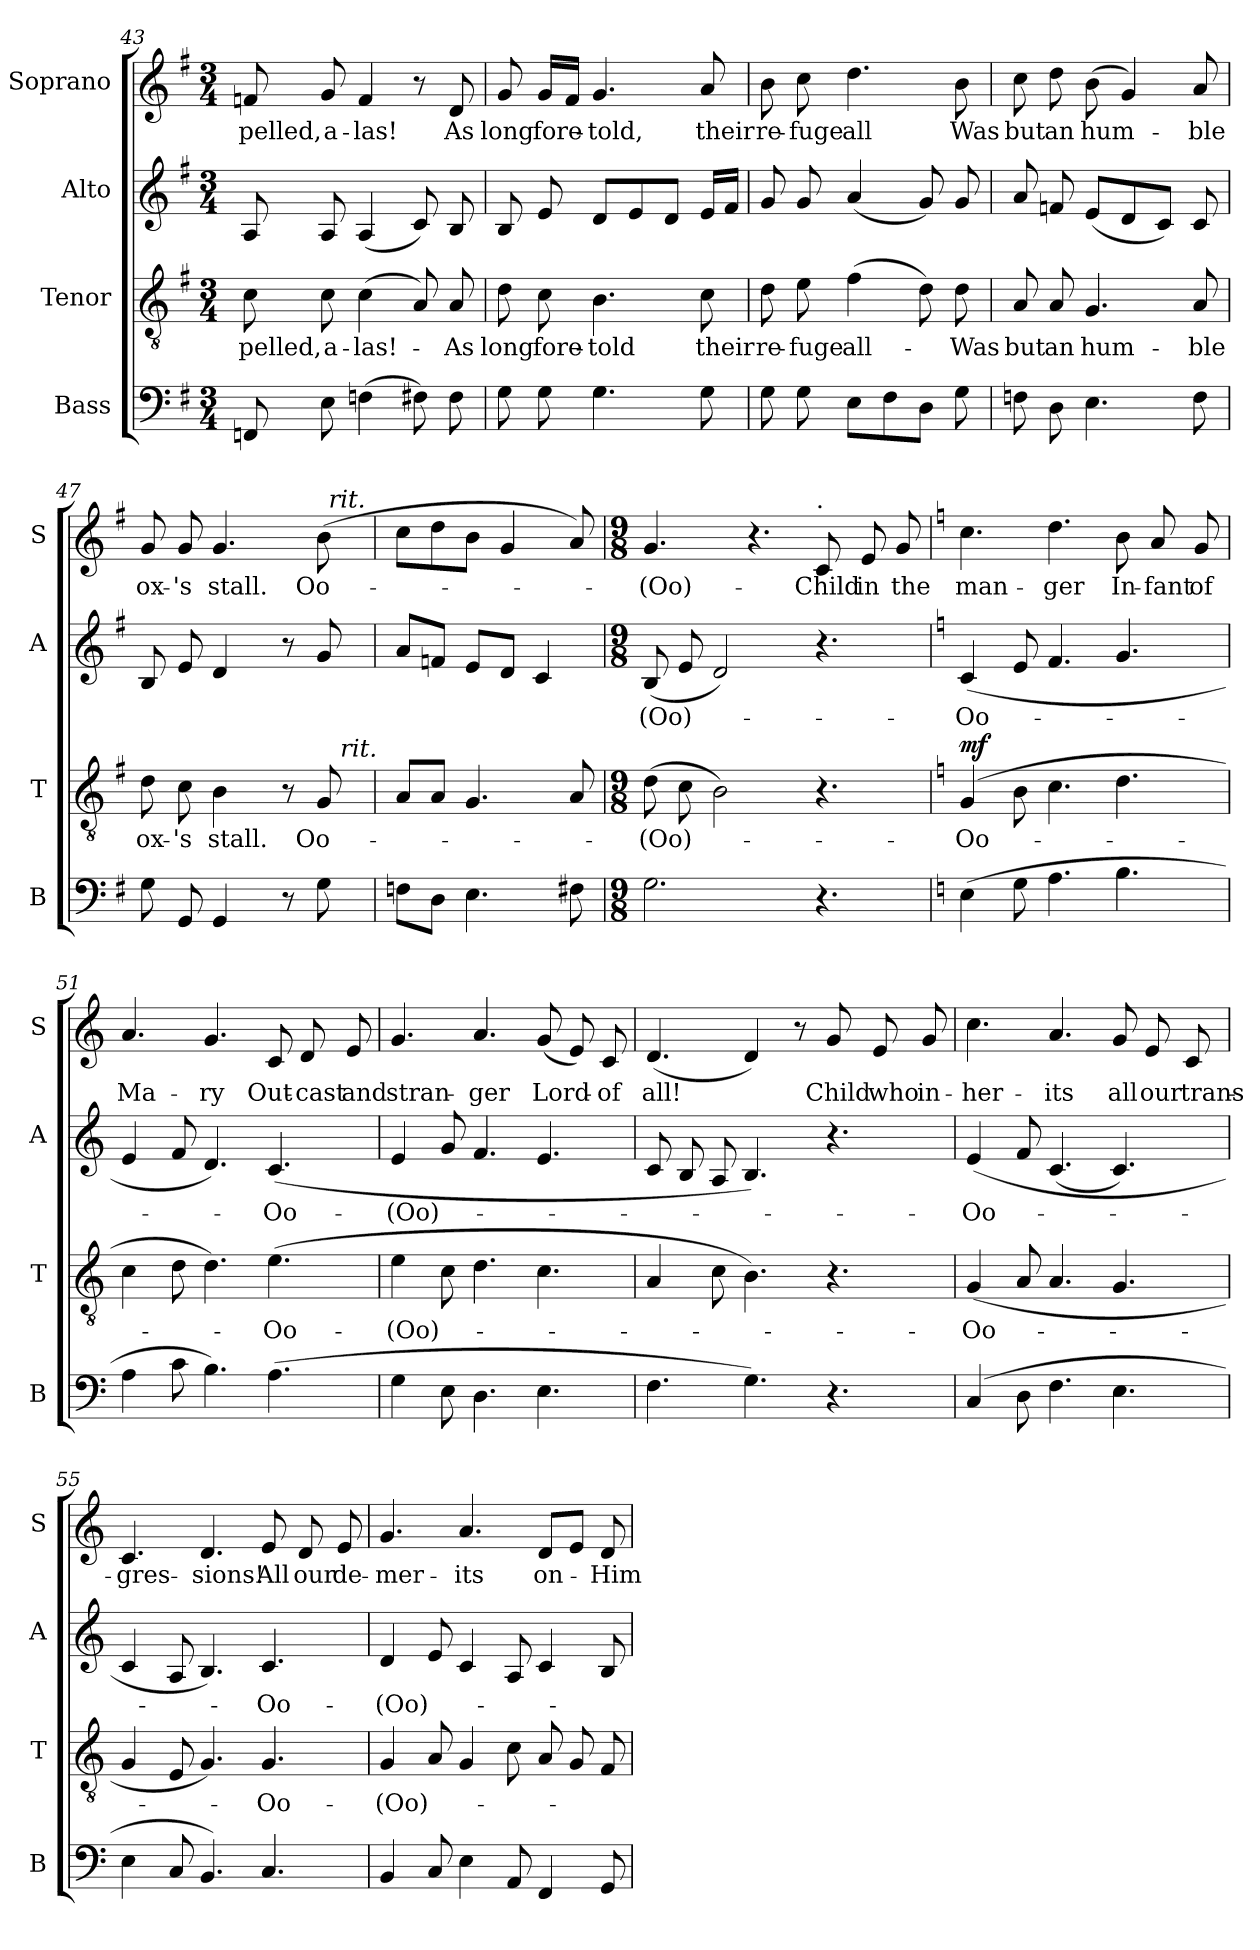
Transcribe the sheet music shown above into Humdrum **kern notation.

**kern	**kern	**text	**dynam	**kern	**text	**kern	**text
*part4	*part3	*part3	*part3	*part2	*part2	*part1	*part1
*staff4	*staff3	*staff3	*staff3	*staff2	*staff2	*staff1	*staff1
*I"Bass	*I"Tenor	*	*	*I"Alto	*	*I"Soprano	*
*I'B	*I'T	*	*	*I'A	*	*I'S	*
*clefF4	*clefGv2	*	*	*clefG2	*	*clefG2	*
*k[f#]	*k[f#]	*	*	*k[f#]	*	*k[f#]	*
*G:	*G:	*	*	*G:	*	*G:	*
*M3/4	*M3/4	*	*	*M3/4	*	*M3/4	*
=43	=43	=43	=43	=43	=43	=43	=43
!	!	!LO:LY:b	!	!	!	!	!LO:LY:b
8FFn/	8c\	-pelled,	.	8A/	.	8fn/	-pelled,
!	!	!LO:LY:b	!	!	!	!	!LO:LY:b
8E\	8c\	a-	.	8A/	.	8g/	a-
!	!	!LO:LY:b	!	!	!	!	!LO:LY:b
(>4Fn\	(>4c\	-las!-	.	(<4A/	.	4f/	-las!
8F#X\)	8A/)	.	.	8c/)	.	8r	.
!	!	!LO:LY:b	!	!	!	!	!LO:LY:b
8F#\	8A/	-As	.	8B/	.	8d/	As
=44	=44	=44	=44	=44	=44	=44	=44
!	!	!LO:LY:b	!	!	!	!	!LO:LY:b
8G\	8d\	long	.	8B/	.	8g/	long
!	!	!LO:LY:b	!	!	!	!	!LO:LY:b
8G\	8c\	fore-	.	8e/	.	16g/LL	fore-
.	.	.	.	.	.	16f#/JJ	.
!	!	!LO:LY:b	!	!	!	!	!LO:LY:b
4.G\	4.B\	-told	.	8d/L	.	4.g/	-told,
.	.	.	.	8e/	.	.	.
.	.	.	.	8d/J	.	.	.
!	!	!LO:LY:b	!	!	!	!	!LO:LY:b
8G\	8c\	their	.	16e/LL	.	8a/	their
.	.	.	.	16f#/JJ	.	.	.
!!LO:LB:g=z
=45	=45	=45	=45	=45	=45	=45	=45
!	!	!LO:LY:b	!	!	!	!	!LO:LY:b
8G\	8d\	re-	.	8g/	.	8b\	re-
!	!	!LO:LY:b	!	!	!	!	!LO:LY:b
8G\	8e\	-fuge	.	8g/	.	8cc\	-fuge
!	!	!LO:LY:b	!	!	!	!	!LO:LY:b
8E\L	(>4f#\	all-	.	(<4a/	.	4.dd\	all
8F#\	.	.	.	.	.	.	.
8D\J	8d\)	.	.	8g/)	.	.	.
!	!	!LO:LY:b	!	!	!	!	!LO:LY:b
8G\	8d\	-Was	.	8g/	.	8b\	Was
=46	=46	=46	=46	=46	=46	=46	=46
!	!	!LO:LY:b	!	!	!	!	!LO:LY:b
8Fn\	8A/	but	.	8a/	.	8cc\	but
!	!	!LO:LY:b	!	!	!	!	!LO:LY:b
8D\	8A/	an	.	8fn/	.	8dd\	an
!	!	!LO:LY:b	!	!	!	!	!LO:LY:b
4.E\	4.G/	hum-	.	(<8e/L	.	(>8b\	hum-
.	.	.	.	8d/	.	4g/)	.
.	.	.	.	8c/J)	.	.	.
!	!	!LO:LY:b	!	!	!	!	!LO:LY:b
8F\	8A/	-ble	.	8c/	.	8a/	-ble
=47	=47	=47	=47	=47	=47	=47	=47
!	!	!LO:LY:b	!	!	!	!	!LO:LY:b
*	*^	*	*	*	*	*^	*
8G\	8d\	3%2ryy	ox-	.	8B/	.	8g/	3ryy	ox-
!	!	!	!LO:LY:b	!	!	!	!	!	!LO:LY:b
8GG/	8c\	.	-'s	.	8e/	.	8g/	.	-'s
!	!	!	!LO:LY:b	!	!	!	!	!	!LO:LY:b
4GG/	4B\	.	stall.	.	4d/	.	4.g/	.	stall.
.	.	.	.	.	.	.	.	6...ryy	.
8r	8r	.	.	.	8r	.	.	.	.
!	!	!	!LO:LY:b	!	!	!	!	!	!LO:LY:b
8G\	8G/	.	Oo-	.	8g/	.	(>8b\	.	Oo-
!	!	!	!	!	!	!	!	!LO:TX:a:i:t=rit.	!
.	.	.	.	.	.	.	.	12ryy	.
!	!	!LO:TX:a:i:t=rit.	!	!	!	!	!	!	!
.	.	12ryy	.	.	.	.	.	.	.
.	.	.	.	.	.	.	.	48ryy	.
*	*v	*v	*	*	*	*	*v	*v	*
=48	=48	=48	=48	=48	=48	=48	=48
8Fn\L	8A/L	.	.	8a/L	.	8cc\L	.
8D\J	8A/J	.	.	8fn/J	.	8dd\	.
4.E\	4.G/	.	.	8e/L	.	8b\J	.
.	.	.	.	8d/J	.	4g/	.
.	.	.	.	4c/	.	.	.
8F#X\	8A/	.	.	.	.	8a/)	.
!!LO:PB:g=z
=49	=49	=49	=49	=49	=49	=49	=49
*M9/8	*M9/8	*	*	*M9/8	*	*M9/8	*
!	!	!LO:LY:b	!	!	!LO:LY:b	!	!LO:LY:b
2.G\	(>8d\	-(Oo)-	.	(<8B/	(Oo)-	4.g/	-(Oo)-
.	8c\	.	.	8e/	.	.	.
.	2B\)	.	.	2d/)	.	.	.
.	.	.	.	.	.	4.r	.
!	!	!	!	!	!	!LO:TX:a:t=.	!
!	!	!	!	!	!	!	!LO:LY:b
4.r	4.r	.	.	4.r	.	8c/	-Child
!	!	!	!	!	!	!	!LO:LY:b
.	.	.	.	.	.	8e/	in
!	!	!	!	!	!	!	!LO:LY:b
.	.	.	.	.	.	8g/	the
=50	=50	=50	=50	=50	=50	=50	=50
*k[]	*k[]	*	*	*k[]	*	*k[]	*
*C:	*C:	*	*	*C:	*	*C:	*
!	!	!LO:LY:b	!LO:DY:a	!	!LO:LY:b	!	!LO:LY:b
(>4E\	(4G/	-Oo-	mf	(<4c/	-Oo-	4.cc\	man-
8G\	8B\	.	.	8e/	.	.	.
!	!	!	!	!	!	!	!LO:LY:b
4.A\	4.c\	.	.	4.f/	.	4.dd\	-ger
!	!	!	!	!	!	!	!LO:LY:b
4.B\	4.d\	.	.	4.g/	.	8b\	In-
!	!	!	!	!	!	!	!LO:LY:b
.	.	.	.	.	.	8a/	-fant
!	!	!	!	!	!	!	!LO:LY:b
.	.	.	.	.	.	8g/	of
=51	=51	=51	=51	=51	=51	=51	=51
!	!	!	!	!	!	!	!LO:LY:b
4A\	4c\	.	.	4e/	.	4.a/	Ma-
8c\	8d\	.	.	8f/	.	.	.
!	!	!	!	!	!	!	!LO:LY:b
4.B\)	4.d\)	.	.	4.d/)	.	4.g/	-ry
!	!	!LO:LY:b	!	!	!LO:LY:b	!	!LO:LY:b
(>4.A\	(>4.e\	-Oo-	.	(<4.c/	-Oo-	8c/	Out-
!	!	!	!	!	!	!	!LO:LY:b
.	.	.	.	.	.	8d/	-cast
!	!	!	!	!	!	!	!LO:LY:b
.	.	.	.	.	.	8e/	and
!!LO:LB:g=z
=52	=52	=52	=52	=52	=52	=52	=52
!	!	!LO:LY:b	!	!	!LO:LY:b	!	!LO:LY:b
4G\	4e\	-(Oo)-	.	4e/	-(Oo)-	4.g/	stran-
8E\	8c\	.	.	8g/	.	.	.
!	!	!	!	!	!	!	!LO:LY:b
4.D\	4.d\	.	.	4.f/	.	4.a/	-ger
!	!	!	!	!	!	!	!LO:LY:b
4.E\	4.c\	.	.	4.e/	.	(<8g/	Lord-
.	.	.	.	.	.	8e/)	.
!	!	!	!	!	!	!	!LO:LY:b
.	.	.	.	.	.	8c/	-of
=53	=53	=53	=53	=53	=53	=53	=53
!	!	!	!	!	!	!	!LO:LY:b
4.F\	4A/	.	.	8c/	.	(<4.d/	all!
.	.	.	.	8B/	.	.	.
.	8c\	.	.	8A/	.	.	.
4.G\)	4.B\)	.	.	4.B/)	.	4d/)	.
.	.	.	.	.	.	8r	.
!	!	!	!	!	!	!	!LO:LY:b
4.r	4.r	.	.	4.r	.	8g/	Child
!	!	!	!	!	!	!	!LO:LY:b
.	.	.	.	.	.	8e/	who
!	!	!	!	!	!	!	!LO:LY:b
.	.	.	.	.	.	8g/	in-
=54	=54	=54	=54	=54	=54	=54	=54
!	!	!LO:LY:b	!	!	!LO:LY:b	!	!LO:LY:b
(>4C/	(<4G/	-Oo-	.	(<4e/	-Oo-	4.cc\	-her-
8D\	8A/	.	.	8f/	.	.	.
!	!	!	!	!	!	!	!LO:LY:b
4.F\	4.A/	.	.	(<4.c/	.	4.a/	-its
!	!	!	!	!	!	!	!LO:LY:b
4.E\	4.G/	.	.	4.c/)	.	8g/	all
!	!	!	!	!	!	!	!LO:LY:b
.	.	.	.	.	.	8e/	our
!	!	!	!	!	!	!	!LO:LY:b
.	.	.	.	.	.	8c/	trans-
=55	=55	=55	=55	=55	=55	=55	=55
!	!	!	!	!	!	!	!LO:LY:b
4E\	4G/	.	.	4c/	.	4.c/	-gres-
8C/	8E/	.	.	8A/	.	.	.
!	!	!	!	!	!	!	!LO:LY:b
4.BB/)	4.G/)	.	.	4.B/)	.	4.d/	-sions!
!	!	!LO:LY:b	!	!	!LO:LY:b	!	!LO:LY:b
4.C/	4.G/	-Oo-	.	4.c/	-Oo-	8e/	All
!	!	!	!	!	!	!	!LO:LY:b
.	.	.	.	.	.	8d/	our
!	!	!	!	!	!	!	!LO:LY:b
.	.	.	.	.	.	8e/	de-
!!LO:PB:g=z
=56	=56	=56	=56	=56	=56	=56	=56
!	!	!LO:LY:b	!	!	!LO:LY:b	!	!LO:LY:b
4BB/	4G/	-(Oo)-	.	4d/	-(Oo)-	4.g/	-mer-
8C/	8A/	.	.	8e/	.	.	.
!	!	!	!	!	!	!	!LO:LY:b
4E\	4G/	.	.	4c/	.	4.a/	-its
8AA/	8c\	.	.	8A/	.	.	.
!	!	!	!	!	!	!	!LO:LY:b
4FF/	8A/	.	.	4c/	.	8d/L	on-
.	8G/	.	.	.	.	8e/J	.
!	!	!	!	!	!	!	!LO:LY:b
8GG/	8F/	.	.	8B/	.	8d/	-Him
=	=	=	=	=	=	=	=
*-	*-	*-	*-	*-	*-	*-	*-
